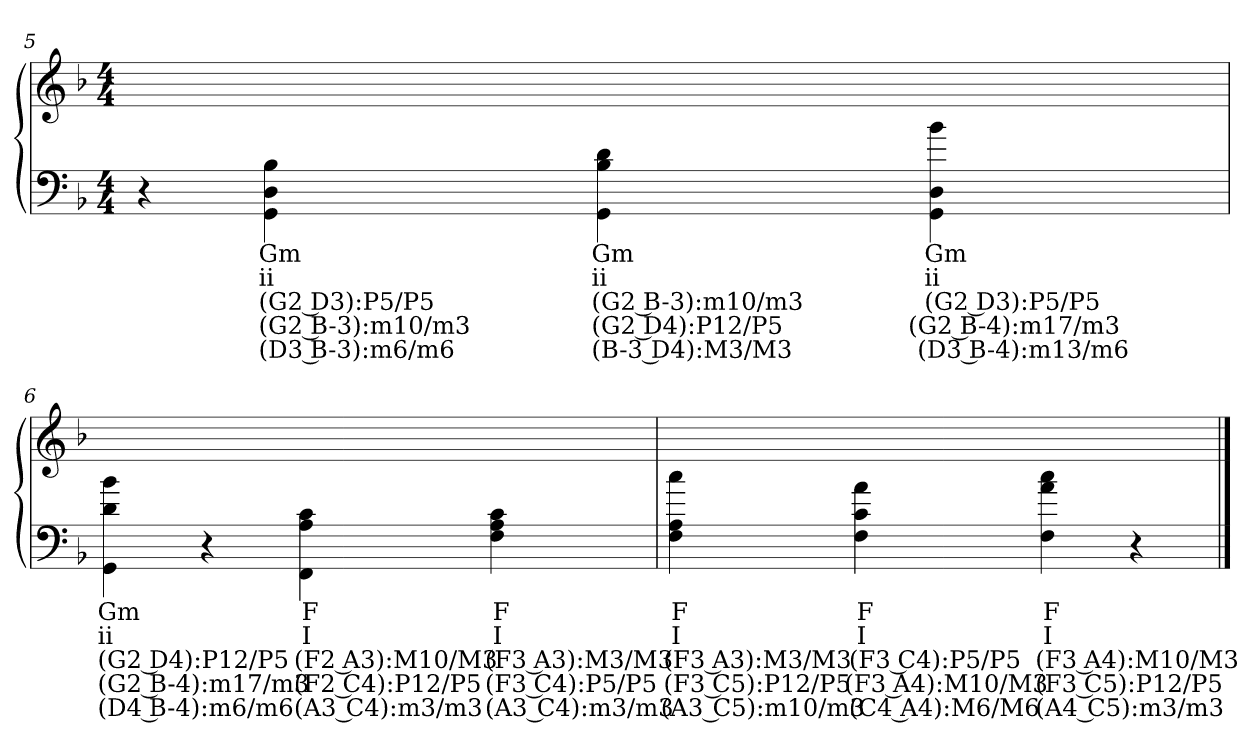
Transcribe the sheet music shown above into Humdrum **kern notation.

**kern	**text	**text	**text	**text	**text	**kern
*part2	*part2	*part2	*part2	*part2	*part2	*part1
*staff2	*staff2	*staff2	*staff2	*staff2	*staff2	*staff1
*clefF4	*	*	*	*	*	*clefG2
*k[b-]	*	*	*	*	*	*k[b-]
*F:	*	*	*	*	*	*F:
*M4/4	*	*	*	*	*	*M4/4
=5	=5	=5	=5	=5	=5	=5
4r	.	.	.	.	.	1ryy
4GG 4D 4B-	Gm	ii	(G2 D3):P5/P5	(G2 B-3):m10/m3	(D3 B-3):m6/m6	.
4GG 4B- 4d	Gm	ii	(G2 B-3):m10/m3	(G2 D4):P12/P5	(B-3 D4):M3/M3	.
4GG 4D 4b-	Gm	ii	(G2 D3):P5/P5	(G2 B-4):m17/m3	(D3 B-4):m13/m6	.
=6	=6	=6	=6	=6	=6	=6
4GG 4d 4b-	Gm	ii	(G2 D4):P12/P5	(G2 B-4):m17/m3	(D4 B-4):m6/m6	1ryy
4r	.	.	.	.	.	.
4FF 4A 4c	F	I	(F2 A3):M10/M3	(F2 C4):P12/P5	(A3 C4):m3/m3	.
4F 4A 4c	F	I	(F3 A3):M3/M3	(F3 C4):P5/P5	(A3 C4):m3/m3	.
=7	=7	=7	=7	=7	=7	=7
4F 4A 4cc	F	I	(F3 A3):M3/M3	(F3 C5):P12/P5	(A3 C5):m10/m3	1ryy
4F 4c 4a	F	I	(F3 C4):P5/P5	(F3 A4):M10/M3	(C4 A4):M6/M6	.
4F 4a 4cc	F	I	(F3 A4):M10/M3	(F3 C5):P12/P5	(A4 C5):m3/m3	.
4r	.	.	.	.	.	.
==	==	==	==	==	==	==
*-	*-	*-	*-	*-	*-	*-
